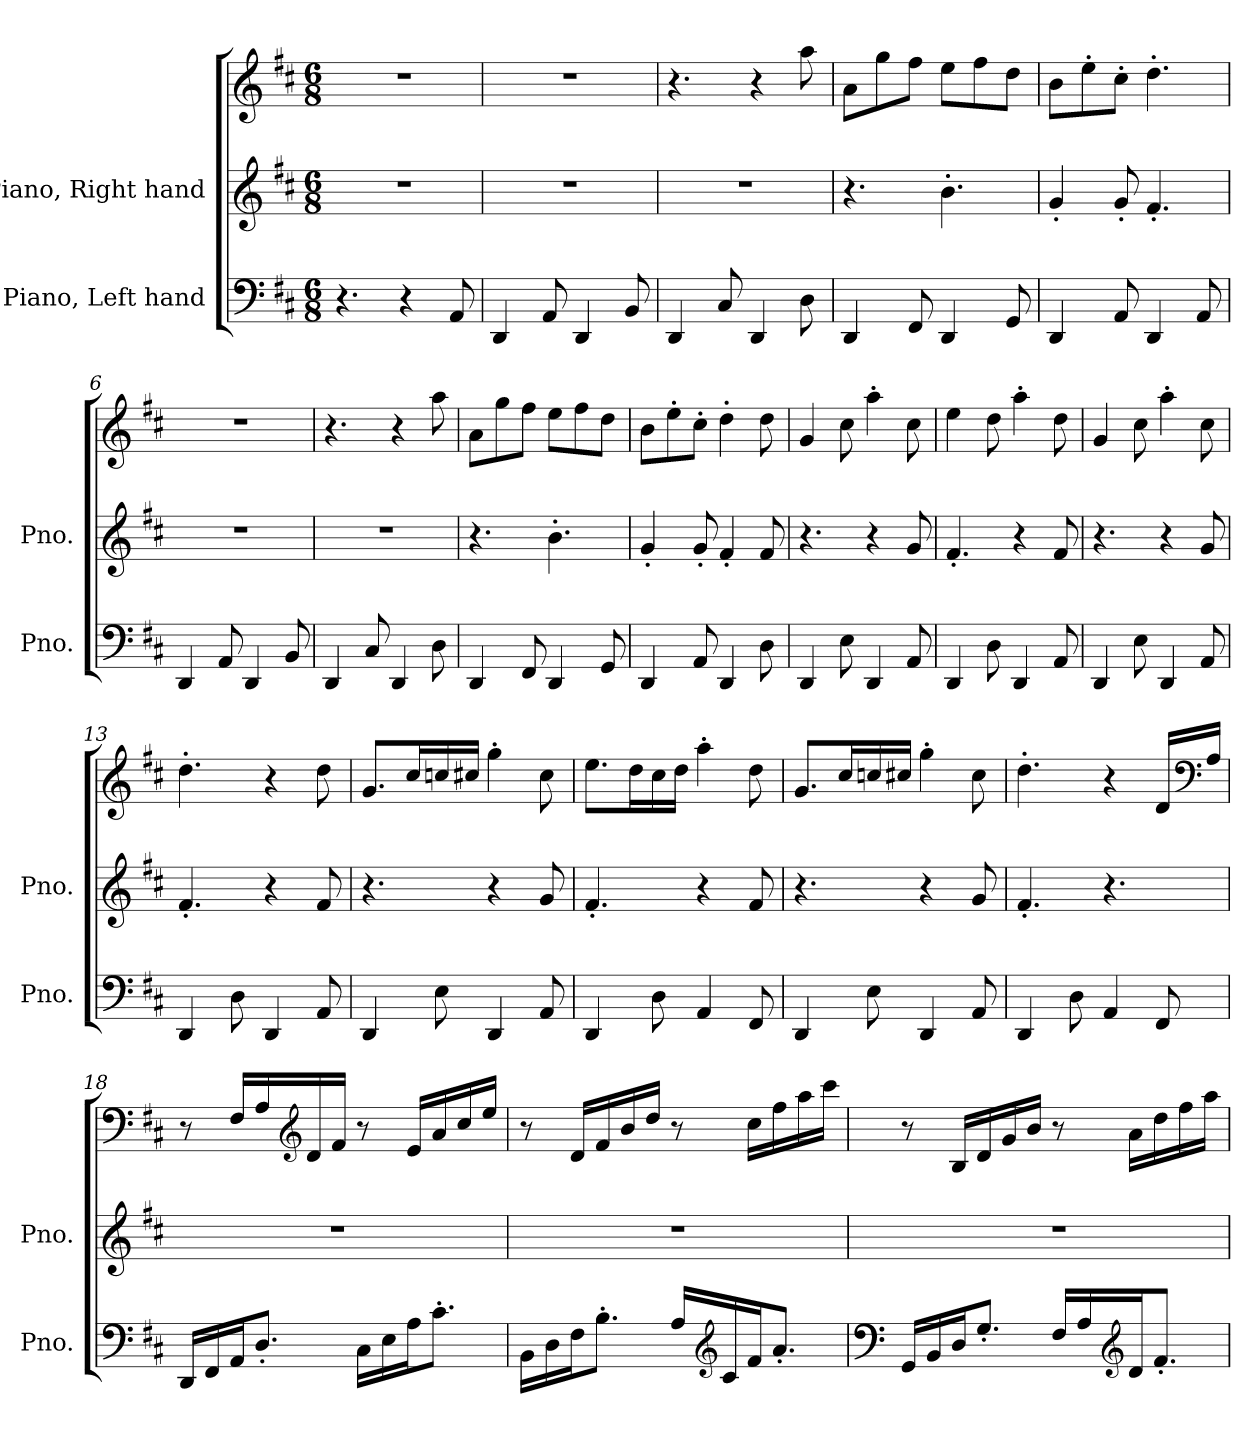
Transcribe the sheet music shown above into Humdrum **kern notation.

**kern	**kern	**kern
*part2	*part1	*part1
*staff3	*staff2	*staff1
*I"Piano, Left hand	*I"Piano, Right hand	*
*I'Pno.	*I'Pno.	*
*clefF4	*clefG2	*clefG2
*k[f#c#]	*k[f#c#]	*k[f#c#]
*M6/8	*M6/8	*M6/8
*MM120	*MM120	*MM120
=1	=1	=1
4.r	2.r	2.r
4r	.	.
8AA/	.	.
=2	=2	=2
4DD/	2.r	2.r
8AA/	.	.
4DD/	.	.
8BB/	.	.
=3	=3	=3
4DD/	2.r	4.r
8C#/	.	.
4DD/	.	4r
8D\	.	8aa\
=4	=4	=4
4DD/	4.r	8a\L
.	.	8gg\
8FF#/	.	8ff#\J
4DD/	4.b'\	8ee\L
.	.	8ff#\
8GG/	.	8dd\J
=5	=5	=5
4DD/	4g'/	8b\L
.	.	8ee'\
8AA/	8g'/	8cc#'\J
4DD/	4.f#'/	4.dd'\
8AA/	.	.
!!LO:LB:g=z
=6	=6	=6
4DD/	2.r	2.r
8AA/	.	.
4DD/	.	.
8BB/	.	.
=7	=7	=7
4DD/	2.r	4.r
8C#/	.	.
4DD/	.	4r
8D\	.	8aa\
=8	=8	=8
4DD/	4.r	8a\L
.	.	8gg\
8FF#/	.	8ff#\J
4DD/	4.b'\	8ee\L
.	.	8ff#\
8GG/	.	8dd\J
=9	=9	=9
4DD/	4g'/	8b\L
.	.	8ee'\
8AA/	8g'/	8cc#'\J
4DD/	4f#'/	4dd'\
8D\	8f#/	8dd\
=10	=10	=10
4DD/	4.r	4g/
8E\	.	8cc#\
4DD/	4r	4aa'\
8AA/	8g/	8cc#\
=11	=11	=11
4DD/	4.f#'/	4ee\
8D\	.	8dd\
4DD/	4r	4aa'\
8AA/	8f#/	8dd\
!!LO:LB:g=z
=12	=12	=12
4DD/	4.r	4g/
8E\	.	8cc#\
4DD/	4r	4aa'\
8AA/	8g/	8cc#\
=13	=13	=13
4DD/	4.f#'/	4.dd'\
8D\	.	.
4DD/	4r	4r
8AA/	8f#/	8dd\
=14	=14	=14
4DD/	4.r	8.g/L
.	.	16cc#/L
8E\	.	16ccn/
.	.	16cc#X/JJ
4DD/	4r	4gg'\
8AA/	8g/	8cc#\
=15	=15	=15
4DD/	4.f#'/	8.ee\L
.	.	16dd\L
8D\	.	16cc#\
.	.	16dd\JJ
4AA/	4r	4aa'\
8FF#/	8f#/	8dd\
=16	=16	=16
4DD/	4.r	8.g/L
.	.	16cc#/L
8E\	.	16ccn/
.	.	16cc#X/JJ
4DD/	4r	4gg'\
8AA/	8g/	8cc#\
!!LO:LB:g=z
=17	=17	=17
4DD/	4.f#'/	4.dd'\
8D\	.	.
4AA/	4.r	4r
8FF#/	.	16d/LL
*	*	*clefF4
.	.	16A/JJ
=18	=18	=18
16DD/LL	2.r	8r
16FF#/	.	.
16AA/J	.	16F#/LL
8.D'/J	.	16A/
*	*	*clefG2
.	.	16d/
.	.	16f#/JJ
16C#\LL	.	8r
16E\	.	.
16A\J	.	16e/LL
8.c#'\J	.	16a/
.	.	16cc#/
.	.	16ee/JJ
=19	=19	=19
16BB\LL	2.r	8r
16D\	.	.
16F#\J	.	16d/LL
8.B'\J	.	16f#/
.	.	16b/
.	.	16dd/JJ
16A/LL	.	8r
*clefG2	*	*
16c#/	.	.
16f#/J	.	16cc#\LL
8.a'/J	.	16ff#\
.	.	16aa\
.	.	16ccc#\JJ
!!LO:PB:g=z
=20	=20	=20
*clefF4	*	*
16GG/LL	2.r	8r
16BB/	.	.
16D/J	.	16B/LL
8.G'/J	.	16d/
.	.	16g/
.	.	16b/JJ
16F#/LL	.	8r
16A/	.	.
*clefG2	*	*
16d/J	.	16a\LL
8.f#'/J	.	16dd\
.	.	16ff#\
.	.	16aa\JJ
=	=	=
*-	*-	*-
